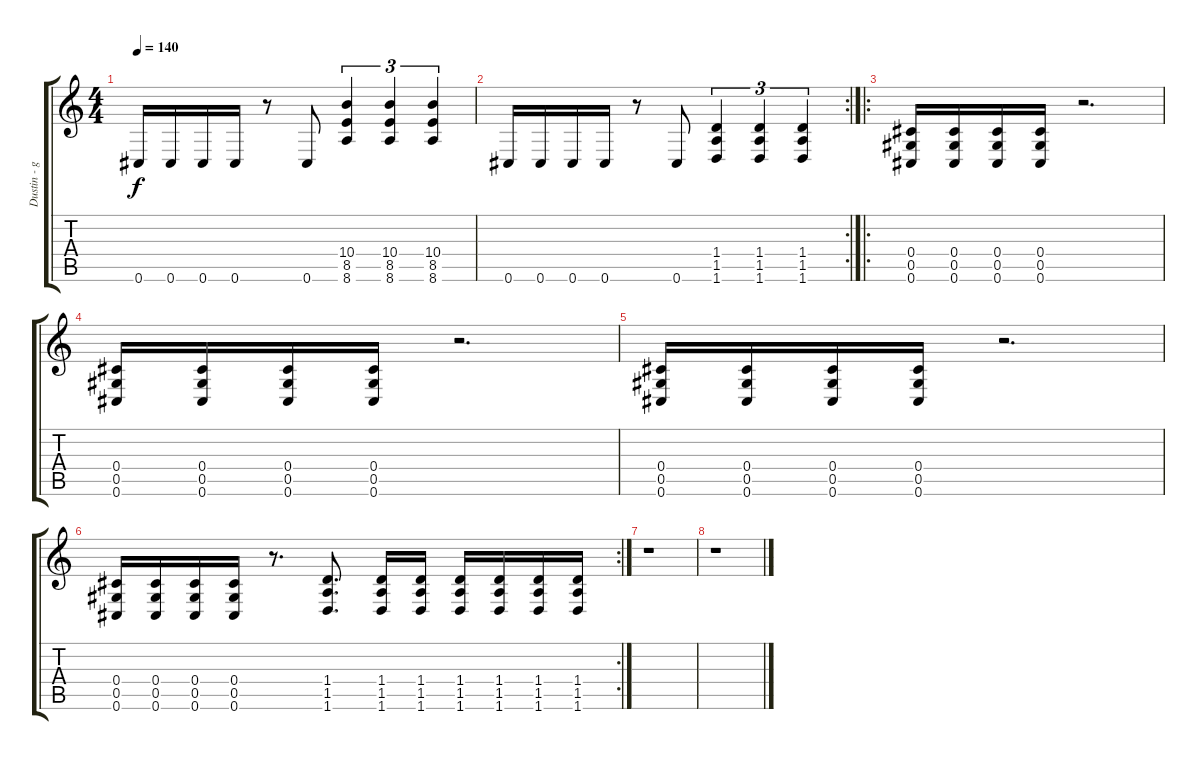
\track ("Dustin - guitar" "Dustin - g") {instrument distortionguitar}
\staff {score tabs}
\tuning (Eb4 Bb3 Gb3 Db3 Ab2 Db2) {hide}
\ts (4 4)
\tempo 140
\clef g2
\ks c
0.6.16{dy f} 0.6.16 0.6.16 0.6.16 r.8 0.6.8 (10.4 8.5 8.6).4{tu (3 2)} (10.4 8.5 8.6).4{tu (3 2)} (10.4 8.5 8.6).4{tu (3 2)} |
\rc 2
0.6.16 0.6.16 0.6.16 0.6.16 r.8 0.6.8 (1.4 1.5 1.6).4{tu (3 2)} (1.4 1.5 1.6).4{tu (3 2)} (1.4 1.5 1.6).4{tu (3 2)} |
\ro
(0.4 0.5 0.6).16 (0.4 0.5 0.6).16 (0.4 0.5 0.6).16 (0.4 0.5 0.6).16 r.2{d} |
(0.4 0.5 0.6).16 (0.4 0.5 0.6).16 (0.4 0.5 0.6).16 (0.4 0.5 0.6).16 r.2{d} |
(0.4 0.5 0.6).16 (0.4 0.5 0.6).16 (0.4 0.5 0.6).16 (0.4 0.5 0.6).16 r.2{d} |
\rc 2
(0.4 0.5 0.6).16 (0.4 0.5 0.6).16 (0.4 0.5 0.6).16 (0.4 0.5 0.6).16 r.8{d} (1.4 1.5 1.6).8{d} (1.4 1.5 1.6).16 (1.4 1.5 1.6).16 (1.4 1.5 1.6).16 (1.4 1.5 1.6).16 (1.4 1.5 1.6).16 (1.4 1.5 1.6).16 |
r.1 |
r.1
